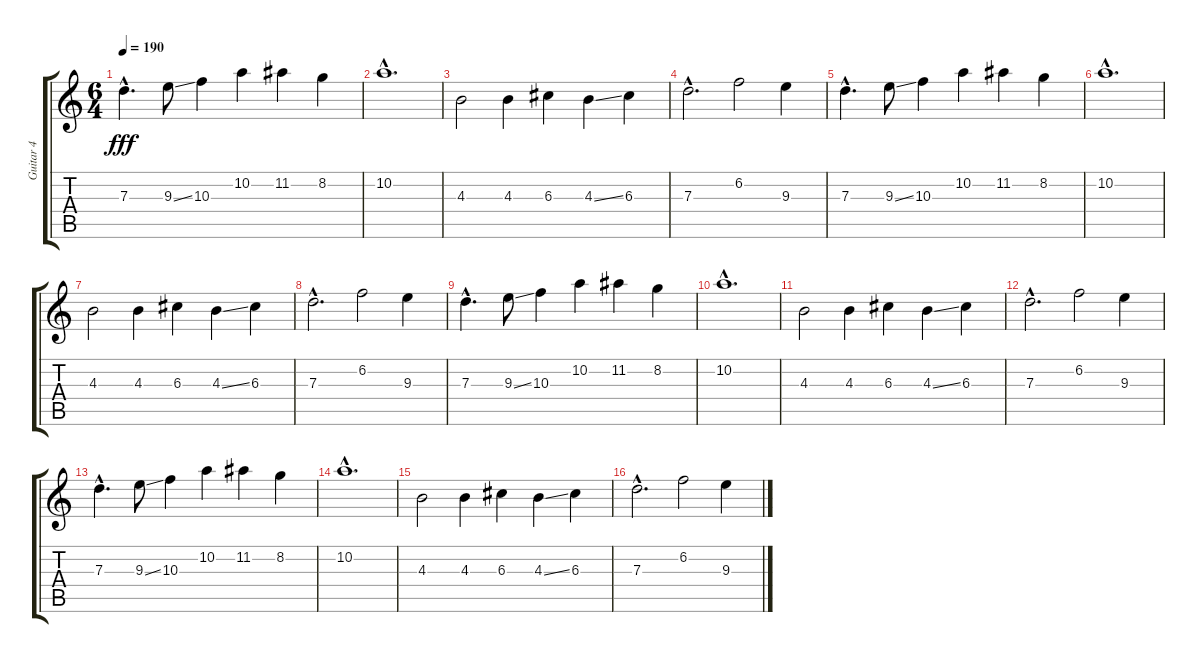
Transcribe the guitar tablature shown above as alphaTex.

\track ("Guitar 4" "Guitar 4") {instrument distortionguitar}
\staff {score tabs}
\tuning (E4 B3 G3 D3 A2 E2) {hide}
\ts (6 4)
\tempo 190
\clef g2
\ks c
7.3{hac}.4{d dy fff} 9.3{ss}.8 10.3.4 10.2.4 11.2.4 8.2.4 |
10.2{hac}.1{d} |
4.3.2 4.3.4 6.3.4 4.3{ss}.4 6.3.4 |
7.3{hac}.2{d} 6.2.2 9.3.4 |
7.3{hac}.4{d} 9.3{ss}.8 10.3.4 10.2.4 11.2.4 8.2.4 |
10.2{hac}.1{d} |
4.3.2 4.3.4 6.3.4 4.3{ss}.4 6.3.4 |
7.3{hac}.2{d} 6.2.2 9.3.4 |
7.3{hac}.4{d} 9.3{ss}.8 10.3.4 10.2.4 11.2.4 8.2.4 |
10.2{hac}.1{d} |
4.3.2{volume 10} 4.3.4 6.3.4 4.3{ss}.4 6.3.4 |
7.3{hac}.2{d} 6.2.2 9.3.4 |
7.3{hac}.4{d} 9.3{ss}.8 10.3.4{volume 5} 10.2.4 11.2.4 8.2.4 |
10.2{hac}.1{d} |
4.3.2 4.3.4 6.3.4 4.3{ss}.4 6.3.4 |
7.3{hac}.2{d volume 0} 6.2.2 9.3.4
